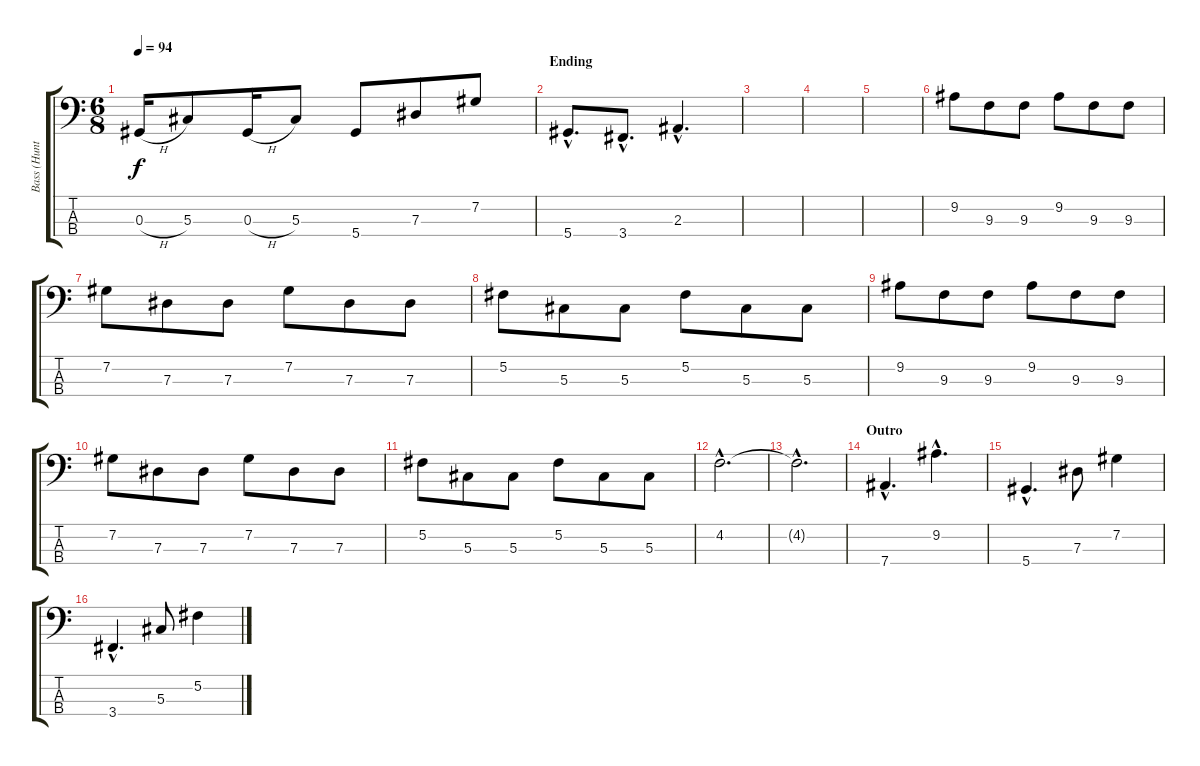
\track ("Bass (Hunter)" "Bass (Hunt") {instrument electricbasspick}
\staff {score tabs}
\tuning (Gb2 Db2 Ab1 Eb1) {hide}
\ts (6 8)
\tempo 94
\clef f4
\ks c
0.3{h}.16{dy f} 5.3.8 0.3{h}.16 5.3.8 5.4.8 7.3.8 7.2.8 |
\section ("" "Ending")
5.4{hac}.8{d} 3.4{hac}.8{d} 2.3{hac}.4{d} |
|
|
|
9.2.8 9.3.8 9.3.8 9.2.8 9.3.8 9.3.8 |
7.2.8 7.3.8 7.3.8 7.2.8 7.3.8 7.3.8 |
5.2.8 5.3.8 5.3.8 5.2.8 5.3.8 5.3.8 |
9.2.8 9.3.8 9.3.8 9.2.8 9.3.8 9.3.8 |
7.2.8 7.3.8 7.3.8 7.2.8 7.3.8 7.3.8 |
5.2.8 5.3.8 5.3.8 5.2.8 5.3.8 5.3.8 |
4.2{hac}.2{d} |
4.2{hac t}.2{d} |
\section ("" "Outro")
7.4{hac}.4{d} 9.2{hac}.4{d} |
5.4{hac}.4{d} 7.3.8 7.2.4 |
3.4{hac}.4{d} 5.3.8 5.2.4
